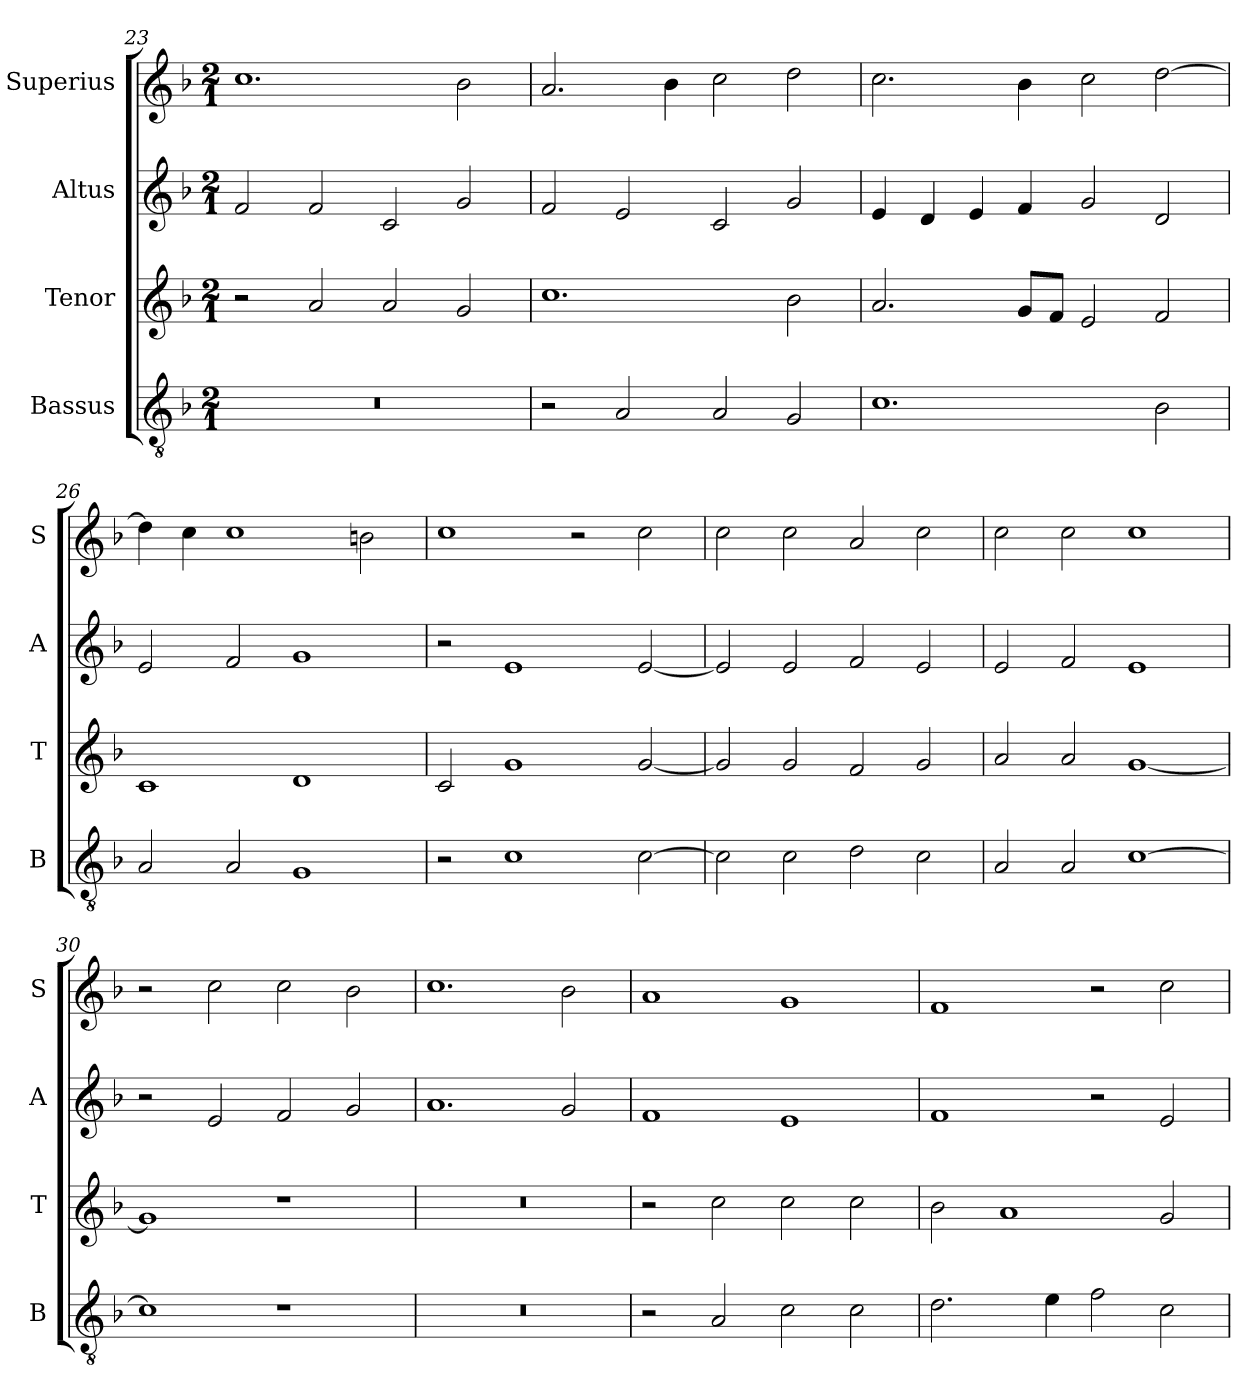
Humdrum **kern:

**kern	**kern	**kern	**kern
*part4	*part3	*part2	*part1
*staff4	*staff3	*staff2	*staff1
*I"Bassus	*I"Tenor	*I"Altus	*I"Superius
*I'B	*I'T	*I'A	*I'S
*clefGv2	*clefG2	*clefG2	*clefG2
*k[b-]	*k[b-]	*k[b-]	*k[b-]
*F:	*F:	*F:	*F:
*M2/1	*M2/1	*M2/1	*M2/1
=23	=23	=23	=23
0r	2r	2f	1.cc
.	2a	2f	.
.	2a	2c	.
.	2g	2g	2b-
=24	=24	=24	=24
2r	1.cc	2f	2.a
2A	.	2e	.
.	.	.	4b-
2A	.	2c	2cc
2G	2b-	2g	2dd
=25	=25	=25	=25
1.c	2.a	4e	2.cc
.	.	4d	.
.	.	4e	.
.	8gL	4f	4b-
.	8fJ	.	.
.	2e	2g	2cc
2B-	2f	2d	[2dd
=26	=26	=26	=26
2A	1c	2e	4dd]
.	.	.	4cc
2A	.	2f	1cc
1G	1d	1g	.
.	.	.	2bn
=27	=27	=27	=27
2r	2c	2r	1cc
1c	1g	1e	.
.	.	.	2r
[2c	[2g	[2e	2cc
=28	=28	=28	=28
2c]	2g]	2e]	2cc
2c	2g	2e	2cc
2d	2f	2f	2a
2c	2g	2e	2cc
=29	=29	=29	=29
2A	2a	2e	2cc
2A	2a	2f	2cc
[1c	[1g	1e	1cc
=30	=30	=30	=30
1c]	1g]	2r	2r
.	.	2e	2cc
1r	1r	2f	2cc
.	.	2g	2b-
=31	=31	=31	=31
0r	0r	1.a	1.cc
.	.	2g	2b-
=32	=32	=32	=32
2r	2r	1f	1a
2A	2cc	.	.
2c	2cc	1e	1g
2c	2cc	.	.
=33	=33	=33	=33
2.d	2b-	1f	1f
.	1a	.	.
4e	.	.	.
2f	.	2r	2r
2c	2g	2e	2cc
=	=	=	=
*-	*-	*-	*-
